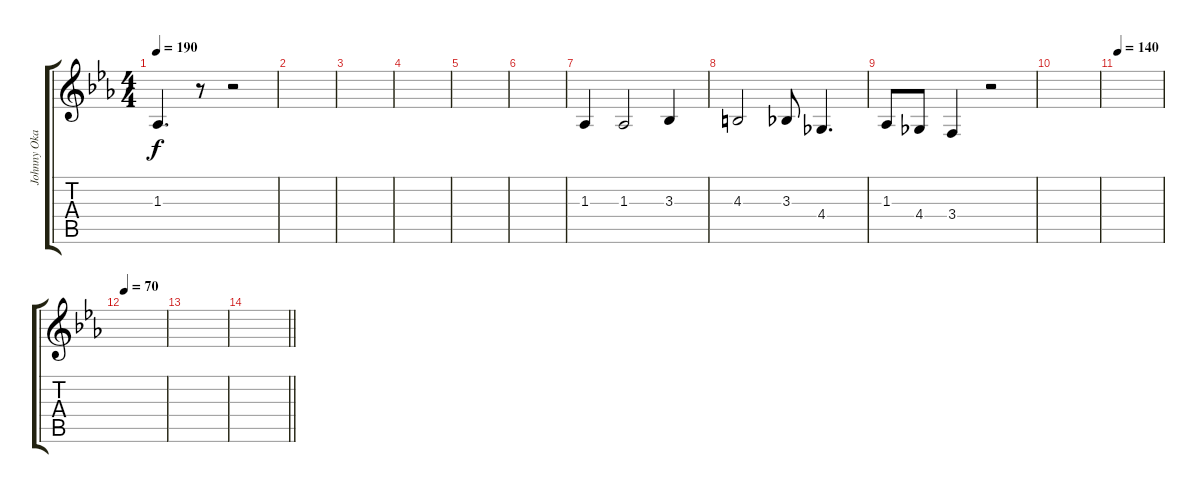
\track ("Johnny Okay - Backing Vocal" "Johnny Oka") {instrument oboe}
\staff {score tabs}
\tuning (E4 B3 G3 D3 A2 E2) {hide}
\ts (4 4)
\tempo 190
\clef g2
\ks eb
1.3.4{d dy f} r.8 r.2 |
|
|
|
|
|
1.3.4 1.3.2 3.3.4 |
4.3.2 3.3.8 4.4.4{d} |
1.3.8 4.4.8 3.4.4 r.2 |
|
\tempo 140
|
\tempo 70
|
|
\barLineRight lightlight
